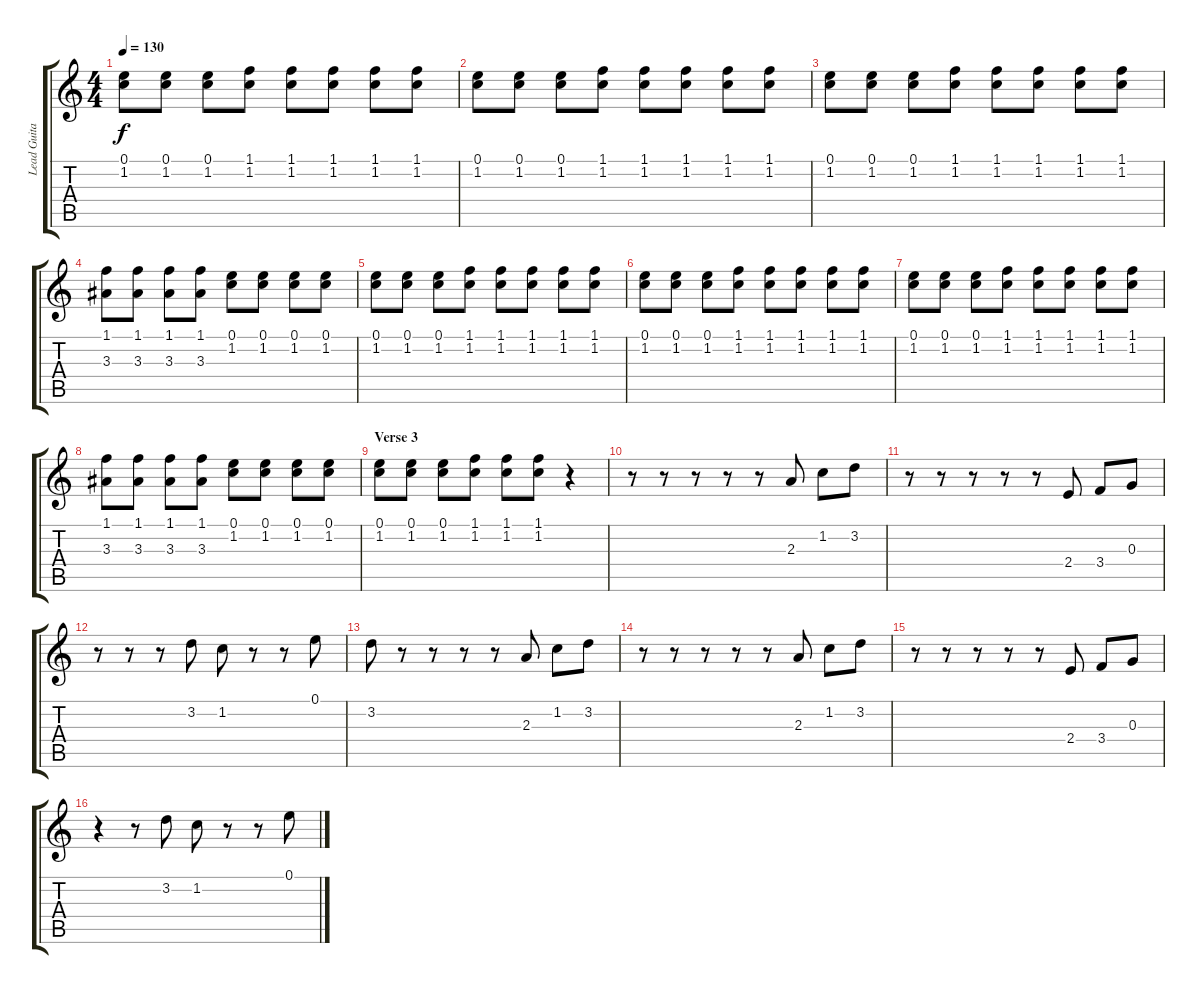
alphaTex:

\track ("Lead Guitar" "Lead Guita") {instrument electricguitarclean}
\staff {score tabs}
\tuning (E4 B3 G3 D3 A2 E2) {hide}
\ts (4 4)
\tempo 130
\clef g2
\ks c
(0.1 1.2).8{dy f} (0.1 1.2).8 (0.1 1.2).8 (1.1 1.2).8 (1.1 1.2).8 (1.1 1.2).8 (1.1 1.2).8 (1.1 1.2).8 |
(0.1 1.2).8 (0.1 1.2).8 (0.1 1.2).8 (1.1 1.2).8 (1.1 1.2).8 (1.1 1.2).8 (1.1 1.2).8 (1.1 1.2).8 |
(0.1 1.2).8 (0.1 1.2).8 (0.1 1.2).8 (1.1 1.2).8 (1.1 1.2).8 (1.1 1.2).8 (1.1 1.2).8 (1.1 1.2).8 |
(1.1 3.3).8 (1.1 3.3).8 (1.1 3.3).8 (1.1 3.3).8 (0.1 1.2).8 (0.1 1.2).8 (0.1 1.2).8 (0.1 1.2).8 |
(0.1 1.2).8 (0.1 1.2).8 (0.1 1.2).8 (1.1 1.2).8 (1.1 1.2).8 (1.1 1.2).8 (1.1 1.2).8 (1.1 1.2).8 |
(0.1 1.2).8 (0.1 1.2).8 (0.1 1.2).8 (1.1 1.2).8 (1.1 1.2).8 (1.1 1.2).8 (1.1 1.2).8 (1.1 1.2).8 |
(0.1 1.2).8 (0.1 1.2).8 (0.1 1.2).8 (1.1 1.2).8 (1.1 1.2).8 (1.1 1.2).8 (1.1 1.2).8 (1.1 1.2).8 |
(1.1 3.3).8 (1.1 3.3).8 (1.1 3.3).8 (1.1 3.3).8 (0.1 1.2).8 (0.1 1.2).8 (0.1 1.2).8 (0.1 1.2).8 |
\section ("" "Verse 3")
(0.1 1.2).8 (0.1 1.2).8 (0.1 1.2).8 (1.1 1.2).8 (1.1 1.2).8 (1.1 1.2).8 r.4 |
r.8 r.8 r.8 r.8 r.8 2.3.8 1.2.8 3.2.8 |
r.8 r.8 r.8 r.8 r.8 2.4.8 3.4.8 0.3.8 |
r.8 r.8 r.8 3.2.8 1.2.8 r.8 r.8 0.1.8 |
3.2.8 r.8 r.8 r.8 r.8 2.3.8 1.2.8 3.2.8 |
r.8 r.8 r.8 r.8 r.8 2.3.8 1.2.8 3.2.8 |
r.8 r.8 r.8 r.8 r.8 2.4.8 3.4.8 0.3.8 |
r.4 r.8 3.2.8 1.2.8 r.8 r.8 0.1.8
